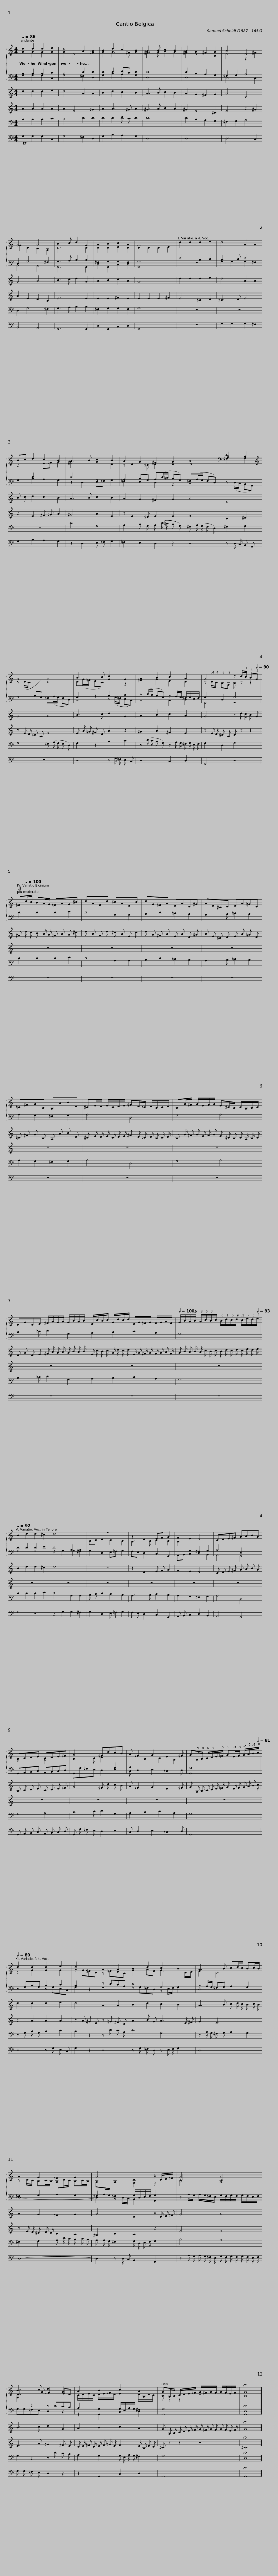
X:1
%%score { ( 1 2 ) | ( 3 4 ) } 5 6 7 8
L:1/8
Q:1/4=86
M:4/4
I:linebreak $
K:C
V:1 treble
V:2 treble
V:3 bass
V:4 bass
V:5 treble
V:6 treble transpose=-2
V:7 bass
V:8 bass
V:1
 d2 d2 d2 e2 | d4 A2 A2 | B2 d2 c2 B2 | A3 B c2 B2 | A2 G2 ^F2 G2 | %5
 A4 D4 |$ G4 A4 | B3 c d2 G2 | A2 B2 c2 A2 | G8 || %10
 d2 d2 d2 e2 | d4 A2 A2 | Bc d2 c2 B2 |$ A3 B c2 B2 | A2 G2 ^F2 G2 | %15
 A4[K:bass] D4 |[K:treble] G4 A4 |$ B3 c d2 G2 | A2 B2 c2 A2 |[Q:1/4=84] G4[Q:1/4=83][Q:1/4=82][Q:1/4=80][Q:1/4=75][Q:1/4=66] z[Q:1/4=88] d/[Q:1/4=88]c/[Q:1/4=88] B[Q:1/4=90]G ||$ %20
[Q:1/4=93][Q:1/4=86] ^F[Q:1/4=100]d/c/ BA/G/ =FAG^c | dAFd ^cAEc | dG^FA EAD^G | AE^CD EA=GD |$ =C^FGB, A,ABD | %25
 ^CE/D/ E/C/D/E/ ^FD/=C/ D/B,/C/D/ | B,G/^F/ G/E/F/G/ E^C/B,/ C/A,/B,/C/ |$ DGDE ^F/A/G/A/ G/B/A/B/ | E/c/B/c/ G/d/c/d/ E/G/^F/G/ F/G/A/F/ |[Q:1/4=100] G/B/A/[Q:1/4=99]B/[Q:1/4=99] A/[Q:1/4=99]c/[Q:1/4=99]B/[Q:1/4=99]c/[Q:1/4=98] B/[Q:1/4=98]d/[Q:1/4=97]c/[Q:1/4=96]d/[Q:1/4=96] c/[Q:1/4=95]e/[Q:1/4=94]d/[Q:1/4=93]e/ ||$ %30
[Q:1/4=92] B2 d2 d2 ^c2 | d8 | z8 | z2 D2 EF G2 |$ F2 E2 D4 | %35
 CDE^F GABG | B,CDE CDE^F | G4 ^FdcB |$ A =F2 G2 E2 ^F | G[Q:1/4=91]A,/[Q:1/4=91]B,/[Q:1/4=91] C/[Q:1/4=91]D/[Q:1/4=91]E/[Q:1/4=90]=F/[Q:1/4=89] G[Q:1/4=88]E/[Q:1/4=87]F/[Q:1/4=86] G/[Q:1/4=84]A/[Q:1/4=83]B/[Q:1/4=81]c/ || %40
[Q:1/4=80] d2 d2 d2 e2 | d4 A2 A2 |$ B2 d2 c2 B2 | A3 B cd/c/ Bc/B/ | A2 G2 ^F2 G2 |$ %45
 A4 D2 z/ D/E/^F/ | G4 A4 | B3 c d2 G2 |$ A2 B2 c2 A2 | GA,/B,/ C/D/E/=F/ G/^F/G/F/ G/F/E/F/ | %50
 !fermata!G8 |] %51
V:2
 G2 G2 G2 G2 | G2 D4 ^F2 | G2 G3 ^F G2 | ^F3 G A2 G2 | ^F2 D4 B,2 | %5
 D4 z2 ^F2 |$ G2 D2 C2 A,2 | D6 D2 | D2 D2 E2 D2 | D2 D2 D2 E2 || %10
[I:staff +1] D4 B,2 C2 | B,3 C D4 |[I:staff -1] z2[I:staff +1] D2[I:staff -1] E=F G2 |$ ^F4 G2 D2 | z D2 ^C D2 D2 | %15
 D4[K:bass] A,2 B,2 |[K:treble] z (D/C/[I:staff +1] B,G,)[I:staff -1] D4 |$ D(G/=F/ EC) G2 z2 | ^F2 G2 E2 D2 | z D/C/ B,G, B, z z2 ||$ %20
 x8 | x8 | x8 | x8 |$ x8 | %25
 x8 | x8 |$ x8 | x8 | x8 ||$ %30
 x8 | x8 | x8 | x8 |$ x8 | %35
 x8 | x8 | x8 |$ x8 | x8 || %40
 z2 G2 G2 G2 | z G^FD z =FEC |$ G2 AF G3 D/E/ | F2 D6 | z D/C/ B,C/B,/ A,2[I:staff +1] G,2 |$ %45
 ^F,2[I:staff -1] A,2 G,2 z2 | D4 D4 | D3 G ^F2 ED |$ C/D/E/C/ D/E/=F/D/ E2 D/A,/D/C/ | B, z z2 z4 | %50
 B,8 |] %51
V:3
 B,2 B,2 B,2 C2 | B,4 D2 D2 | D2 D2 EC D2 | D8 | D2 B,2 A,2 G,2 | %5
 ^F,2 G,2 A,4 |$ D,2 G,4 ^F,2 | G,3 A, B,2 B,2 | ^F,2 G,2 G,2 F,2 | G,8 || %10
 z8 | x2 x2 x2 x2 | x2 x2 x2 x2 |$ D4 G,4 | A,2 B,G, A,(D/=C/ B,G,) | %15
 ^F,(A,/G,/ F,D,)[I:staff -1] ^F,2 G,2 |[I:staff +1] G,4 ^F,(A,/G,/ F,D,) |$ G,2 z2 B,2 C2 | z (D/C/ B,G,) z A,/G,/ ^F,/G,/E,/F,/ | G,2 D,2 G,4 ||$ %20
 D2 D2 D2 E2 | D4 A,2 A,2 | B,2 D2 =C2 B,2 | A,3 B, =C2 B,2 |$ A,2 G,2 ^F,2 G,2 | %25
 A,4 D,4 | G,4 A,4 |$ B,3 =C D2 G,2 | A,2 B,2 C2 A,2 | G,8 ||$ %30
 D2 D2 D2 E2 | D4 A,2 A,2 |[I:staff -1] B,C D2 C2 B,2 | A,3 B, C2 B,2 |$ A,2[I:staff +1] G,2 ^F,2 G,2 | %35
 A,4 D,4 |[I:staff -1] G,4 A,4 | B,3 C D2[I:staff +1] G,2 |$ A,2[I:staff -1] B,2 C2 A,2 |[I:staff +1] G,8 || %40
 z G,B,G, B,2 C2 | B,2 z2 z DCA, |$ D4 G,4 | z A,/G,/ ^F,G, A,2 G,2 | ^F,2 G,2 A,[I:staff -1]D/C/ B,C/B,/ |$ %45
 A,[I:staff +1]A,/G,/ ^F,2 G,/D,/E,/F,/ G,2 |[I:staff -1] B,4 A,4 | G,2[I:staff +1] z2 z DCB, |$ A,2 G,2 G,/E,/A,/G,/ ^F,2 | G,8 | %50
 !fermata!D,8 |] %51
V:4
 G,2 G,2 G,2 C,2 | G,4 ^F,2 D,2 | G,2 B,2 A,2 G,2 | D,8 | D,8 | %5
 D,6 C,2 |$ B,,4 A,,4 | G,,6 G,,2 | D,2 G,,2 C,2 D,2 | G,,8 || %10
 x8 | G,2 G,2 G,2 ^F,2 | G,2 B,2 A,2 G,2 |$ z2 D,2 E,=F, G,2 | =F,2 E,2 D,2 z2 | %15
 z4 z (D,/C,/ B,,G,,) | x8 |$ z4 z (G,/=F,/ E,C,) | z4 C,2 D,2 | G,,4 z4 ||$ %20
 x8 | x8 | x8 | x8 |$ x8 | %25
 x8 | x8 |$ x8 | x8 | x8 ||$ %30
 G,4 z4 | z2 G,2 G,2 ^F,2 | G,2 D,2 E,=F, G,2 | F,E, D,2 C,2 G,,2 |$ A,,B,, C,2 D,2 B,,2 | %35
 A,,4 G,,4 | G,,A,,B,,C, A,,B,,C,D, | G,,G,=F,E, D,2 E,2 |$ C, D,2 E,2 =C,2 D, | G,,8 || %40
 x4 z G,E,C, | G,2 z2 z4 |$ z G,=F,D, z E,/F,/ G,2 | D,8 | D,8- |$ %45
 D,2 z D,/C,/ B,,2 G,,2 | z A,/G,/ A,/G,/^F,/E,/ G,/F,/G,/F,/ G,/F,/E,/F,/ | G,G,=F,E, D,2 z2 |$ z2 G,,2 C,2 D,2 | G,,8 | %50
 G,,8 |] %51
V:5
 d2 d2 d2 e2 | d4 A2 A2 | B2 d2 c2 B2 | A3 B c2 B2 | A2 G2 ^F2 G2 | %5
 A4 D4 |$ G4 A4 | B3 c d2 G2 | A2 B2 c2 A2 | G8 || %10
 d2 d2 d2 e2 | d4 A2 A2 | B c d2 c2 B2 |$ A3 B c2 B2 | A2 G2 ^F2 G2 | %15
 A4 D4 | G4 A4 |$ B3 c d2 G2 | A2 B2 c2 A2 | G4 z d/ c/ B G ||$ %20
 ^F d/ c/ B A/ G/ =F A G ^c | d A F d ^c A E c | d G ^F A E A D ^G | A E ^C D E A =G D |$ =C ^F G B, A, A B D | %25
 ^C E/ D/ E/ C/ D/ E/ ^F D/ =C/ D/ B,/ C/ D/ | B, G/ ^F/ G/ E/ F/ G/ E ^C/ B,/ C/ A,/ B,/ C/ |$ D G D E ^F/ A/ G/ A/ G/ B/ A/ B/ | E/ c/ B/ c/ G/ d/ c/ d/ E/ G/ ^F/ G/ F/ G/ A/ F/ | G/ B/ A/ B/ A/ c/ B/ c/ B/ d/ c/ d/ c/ e/ d/ e/ ||$ %30
 B2 d2 d2 ^c2 | d8 | z8 | z2 D2 E F G2 |$ F2 E2 D4 | %35
 C D E ^F G A B G | B, C D E C D E ^F | G4 ^F d c B |$ A =F2 G2 E2 ^F | G A,/ B,/ C/ D/ E/ =F/ G E/ F/ G/ A/ B/ c/ || %40
 d2 d2 d2 e2 | d4 A2 A2 |$ B2 d2 c2 B2 | A3 B c d/ c/ B c/ B/ | A2 G2 ^F2 G2 |$ %45
 A4 D2 z/ D/ E/ ^F/ | G4 A4 | B3 c d2 G2 |$ A2 B2 c2 A2 | G A,/ B,/ C/ D/ E/ =F/ G/ ^F/ G/ F/ G/ F/ E/ F/ | %50
 !fermata!G8 |] %51
V:6
 A2 A2 A2 A2 | A2 E4 ^G2 | A2 A3 ^G A2 | ^G3 A B2 A2 | ^G2 E4 ^C2 | %5
 E4 z2 ^G2 |$ A2 E2 D2 B,2 | E6 E2 | E2 E2 ^F2 E2 | E2 E2 E2 ^F2 || %10
 E4 ^C2 D2 | ^C3 D E4 | z2 E2 ^F =G A2 |$ ^G4 A2 E2 | z E2 ^D E2 E2 | %15
 E4 B,2 ^C2 | z E/ D/ ^C A, E4 |$ E A/ =G/ ^F D A2 z2 | ^G2 A2 ^F2 E2 | z E/ D/ ^C A, C z z2 ||$ %20
 z8 | z8 | z8 | z8 |$ z8 | %25
 z8 | z8 |$ z8 | z8 | z8 ||$ %30
 z8 | z8 | z8 | z8 |$ z8 | %35
 z8 | z8 | z8 |$ z8 | z8 || %40
 z2 A2 A2 A2 | z A ^G E z =G ^F D |$ A2 B G A3 E/ ^F/ | G2 E6 | z E/ D/ ^C D/ C/ B,2 A,2 |$ %45
 ^G,2 B,2 A,2 z2 | E4 E4 | E3 A ^G2 ^F E |$ D/ E/ ^F/ D/ E/ F/ =G/ E/ F2 E/ B,/ E/ D/ | ^C z z2 z4 | %50
 !fermata!^C8 |] %51
V:7
 B,2 B,2 B,2 C2 | B,4 D2 D2 | D2 D2 E C D2 | D8 | D2 B,2 A,2 G,2 | %5
 ^F,2 G,2 A,4 |$ D,2 G,4 ^F,2 | G,3 A, B,2 B,2 | ^F,2 G,2 G,2 F,2 | G,8 || %10
 z8 | z8 | z8 |$ D4 G,4 | A,2 B, G, A, (D/ =C/ B, G,) | %15
 ^F, (A,/ G,/ F, D,) ^F,2 G,2 | G,4 ^F, (A,/ G,/ F, D,) |$ G,2 z2 B,2 C2 | z (D/ C/ B, G,) z A,/ G,/ ^F,/ G,/ E,/ F,/ | G,2 D,2 G,4 ||$ %20
 D2 D2 D2 E2 | D4 A,2 A,2 | B,2 D2 =C2 B,2 | A,3 B, =C2 B,2 |$ A,2 G,2 ^F,2 G,2 | %25
 A,4 D,4 | G,4 A,4 |$ B,3 =C D2 G,2 | A,2 B,2 C2 A,2 | G,8 ||$ %30
 D2 D2 D2 E2 | D4 A,2 A,2 | B, C D2 C2 B,2 | A,3 B, C2 B,2 |$ A,2 G,2 ^F,2 G,2 | %35
 A,4 D,4 | G,4 A,4 | B,3 C D2 G,2 |$ A,2 B,2 C2 A,2 | G,8 || %40
 z G, B, G, B,2 C2 | B,2 z2 z D C A, |$ D4 G,4 | z A,/ G,/ ^F, G, A,2 G,2 | ^F,2 G,2 A, D/ C/ B, C/ B,/ |$ %45
 A, A,/ G,/ ^F,2 G,/ D,/ E,/ F,/ G,2 | B,4 A,4 | G,2 z2 z D C B, |$ A,2 G,2 G,/ E,/ A,/ G,/ ^F,2 | G,8 | %50
 !fermata!D,8 |] %51
V:8
!ff! G,2 G,2 G,2 C,2 | G,4 ^F,2 D,2 | G,2 B,2 A,2 G,2 | D,8 | D,8 | %5
 D,6 C,2 |$ B,,4 A,,4 | G,,6 G,,2 | D,2 G,,2 C,2 D,2 | G,,8 || %10
 z8 | G,2 G,2 G,2 ^F,2 | G,2 B,2 A,2 G,2 |$ z2 D,2 E, =F, G,2 | =F,2 E,2 D,2 z2 | %15
 z4 z D,/ C,/ B,, G,, | z8 |$ z4 z G,/ =F,/ E, C, | z4 C,2 D,2 | G,,4 z4 ||$ %20
 z8 | z8 | z8 | z8 |$ z8 | %25
 z8 | z8 |$ z8 | z8 | z8 ||$ %30
 G,4 z4 | z2 G,2 G,2 ^F,2 | G,2 D,2 E, =F, G,2 | F, E, D,2 C,2 G,,2 |$ A,, B,, C,2 D,2 B,,2 | %35
 A,,4 G,,4 | G,, A,, B,, C, A,, B,, C, D, | G,, G, =F, E, D,2 E,2 |$ C, D,2 E,2 =C,2 D, | G,,8 || %40
 z4 z G, E, C, | G,2 z2 z4 |$ z G, =F, D, z E,/ F,/ G,2 | D,8 | D,8- |$ %45
 D,2 z D,/ C,/ B,,2 G,,2 | z A,/ G,/ A,/ G,/ ^F,/ E,/ G,/ F,/ G,/ F,/ G,/ F,/ E,/ F,/ | G, G, =F, E, D,2 z2 |$ z2 G,,2 C,2 D,2 | G,,8 | %50
 !fermata!G,,8 |] %51
